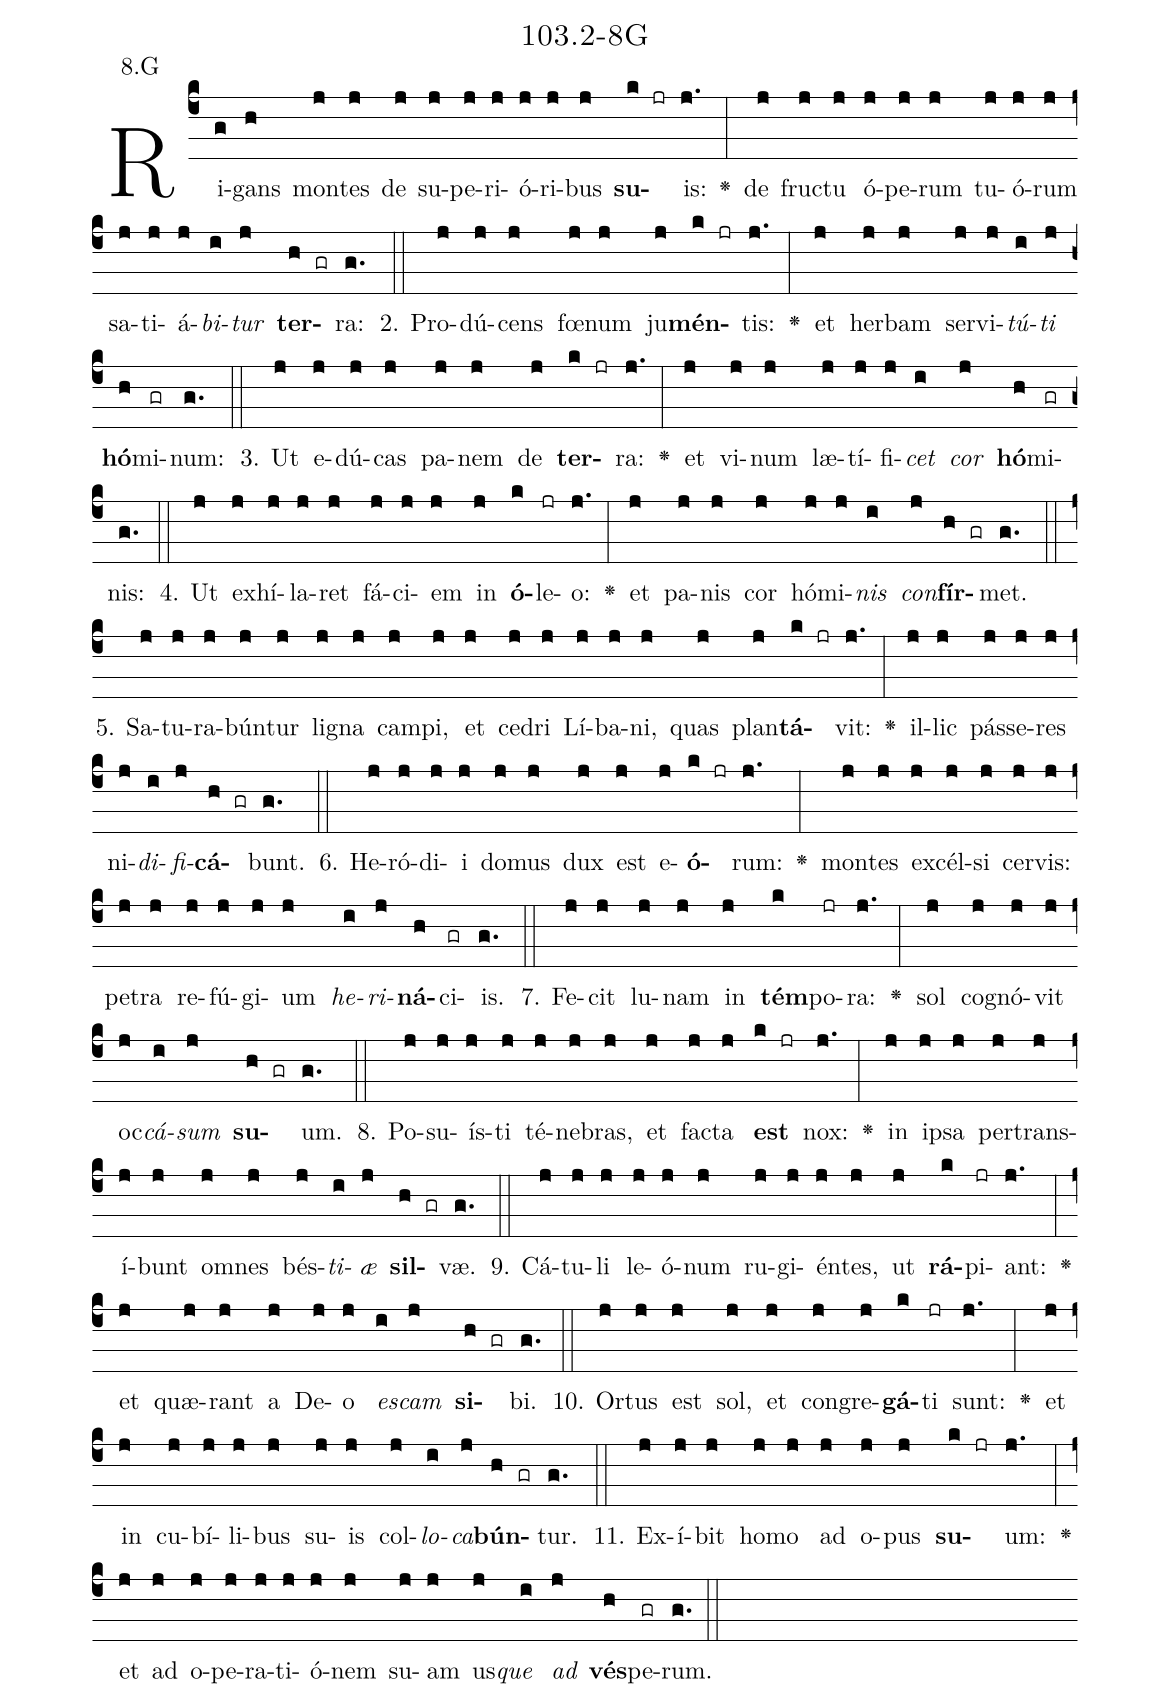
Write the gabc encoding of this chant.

name: 103.2-8G;
annotation: 8.G;
%%
(c4)Ri(g)gans(h) mon(j)tes(j) de(j) su(j)pe(j)ri(j)ó(j)ri(j)bus(j) <b>su</b>(k jr)is:(j.) <v>\greheightstar</v>(:) de(j) fruc(j)tu(j) ó(j)pe(j)rum(j) tu(j)ó(j)rum(j) sa(j)ti(j)á(j)<i>bi</i>(i)<i>tur</i>(j) <b>ter</b>(h gr)ra:(g.) (::)
2. Pro(j)dú(j)cens(j) fœ(j)num(j) ju(j)<b>mén</b>(k jr)tis:(j.) <v>\greheightstar</v>(:) et(j) her(j)bam(j) ser(j)vi(j)<i>tú</i>(i)<i>ti</i>(j) <b>hó</b>(h)mi(gr)num:(g.) (::)
3. Ut(j) e(j)dú(j)cas(j) pa(j)nem(j) de(j) <b>ter</b>(k jr)ra:(j.) <v>\greheightstar</v>(:) et(j) vi(j)num(j) læ(j)tí(j)fi(j)<i>cet</i>(i) <i>cor</i>(j) <b>hó</b>(h)mi(gr)nis:(g.) (::)
4. Ut(j) ex(j)hí(j)la(j)ret(j) fá(j)ci(j)em(j) in(j) <b>ó</b>(k)le(jr)o:(j.) <v>\greheightstar</v>(:) et(j) pa(j)nis(j) cor(j) hó(j)mi(j)<i>nis</i>(i) <i>con</i>(j)<b>fír</b>(h gr)met.(g.) (::)
5. Sa(j)tu(j)ra(j)bún(j)tur(j) li(j)gna(j) cam(j)pi,(j) et(j) ce(j)dri(j) Lí(j)ba(j)ni,(j) quas(j) plan(j)<b>tá</b>(k jr)vit:(j.) <v>\greheightstar</v>(:) il(j)lic(j) pás(j)se(j)res(j) ni(j)<i>di</i>(i)<i>fi</i>(j)<b>cá</b>(h gr)bunt.(g.) (::)
6. He(j)ró(j)di(j)i(j) do(j)mus(j) dux(j) est(j) e(j)<b>ó</b>(k jr)rum:(j.) <v>\greheightstar</v>(:) mon(j)tes(j) ex(j)cél(j)si(j) cer(j)vis:(j) pe(j)tra(j) re(j)fú(j)gi(j)um(j) <i>he</i>(i)<i>ri</i>(j)<b>ná</b>(h)ci(gr)is.(g.) (::)
7. Fe(j)cit(j) lu(j)nam(j) in(j) <b>tém</b>(k)po(jr)ra:(j.) <v>\greheightstar</v>(:) sol(j) co(j)gnó(j)vit(j) oc(j)<i>cá</i>(i)<i>sum</i>(j) <b>su</b>(h gr)um.(g.) (::)
8. Po(j)su(j)ís(j)ti(j) té(j)ne(j)bras,(j) et(j) fac(j)ta(j) <b>est</b>(k jr) nox:(j.) <v>\greheightstar</v>(:) in(j) ip(j)sa(j) per(j)trans(j)í(j)bunt(j) om(j)nes(j) bés(j)<i>ti</i>(i)<i>æ</i>(j) <b>sil</b>(h gr)væ.(g.) (::)
9. Cá(j)tu(j)li(j) le(j)ó(j)num(j) ru(j)gi(j)én(j)tes,(j) ut(j) <b>rá</b>(k)pi(jr)ant:(j.) <v>\greheightstar</v>(:) et(j) quæ(j)rant(j) a(j) De(j)o(j) <i>es</i>(i)<i>cam</i>(j) <b>si</b>(h gr)bi.(g.) (::)
10. Or(j)tus(j) est(j) sol,(j) et(j) con(j)gre(j)<b>gá</b>(k)ti(jr) sunt:(j.) <v>\greheightstar</v>(:) et(j) in(j) cu(j)bí(j)li(j)bus(j) su(j)is(j) col(j)<i>lo</i>(i)<i>ca</i>(j)<b>bún</b>(h gr)tur.(g.) (::)
11. Ex(j)í(j)bit(j) ho(j)mo(j) ad(j) o(j)pus(j) <b>su</b>(k jr)um:(j.) <v>\greheightstar</v>(:) et(j) ad(j) o(j)pe(j)ra(j)ti(j)ó(j)nem(j) su(j)am(j) us(j)<i>que</i>(i) <i>ad</i>(j) <b>vés</b>(h)pe(gr)rum.(g.) (::)
